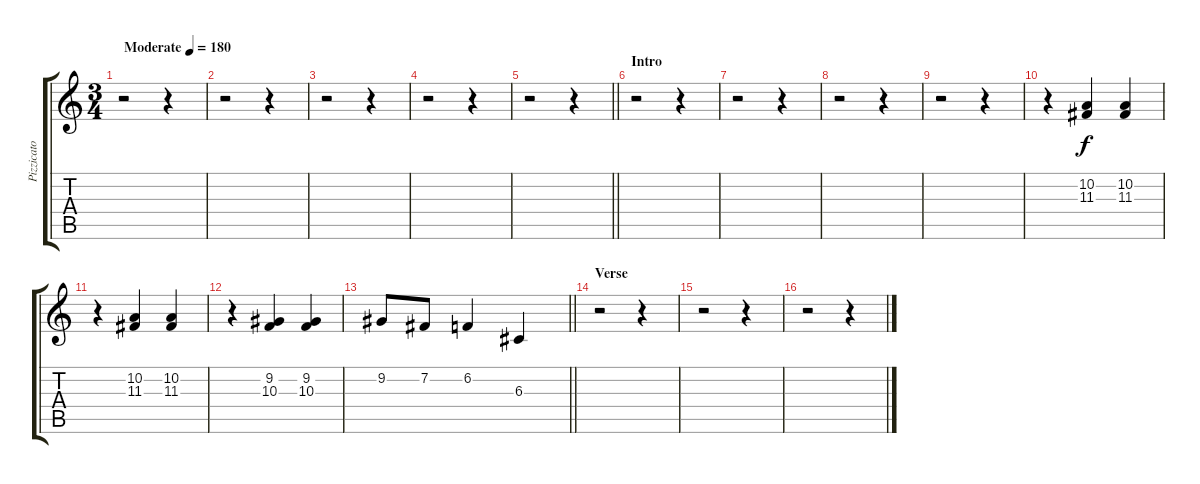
\track ("Pizzicato" "Pizzicato") {instrument pizzicatostrings}
\staff {score tabs}
\tuning (E4 B3 G3 D3 A2 D2) {hide}
\ts (3 4)
\tempo (180 "Moderate")
\clef g2
\ks c
r.2{dy f instrument pizzicatostrings} r.4 |
r.2 r.4 |
r.2 r.4 |
r.2 r.4 |
\barLineRight lightlight
r.2 r.4 |
\section ("" "Intro")
r.2 r.4 |
r.2 r.4 |
r.2 r.4 |
r.2 r.4 |
r.4 (10.2 11.3).4 (10.2 11.3).4 |
r.4 (10.2 11.3).4 (10.2 11.3).4 |
r.4 (9.2 10.3).4 (9.2 10.3).4 |
\barLineRight lightlight
9.2.8 7.2.8 6.2.4 6.3.4 |
\section ("" "Verse")
r.2 r.4 |
r.2 r.4 |
r.2 r.4
